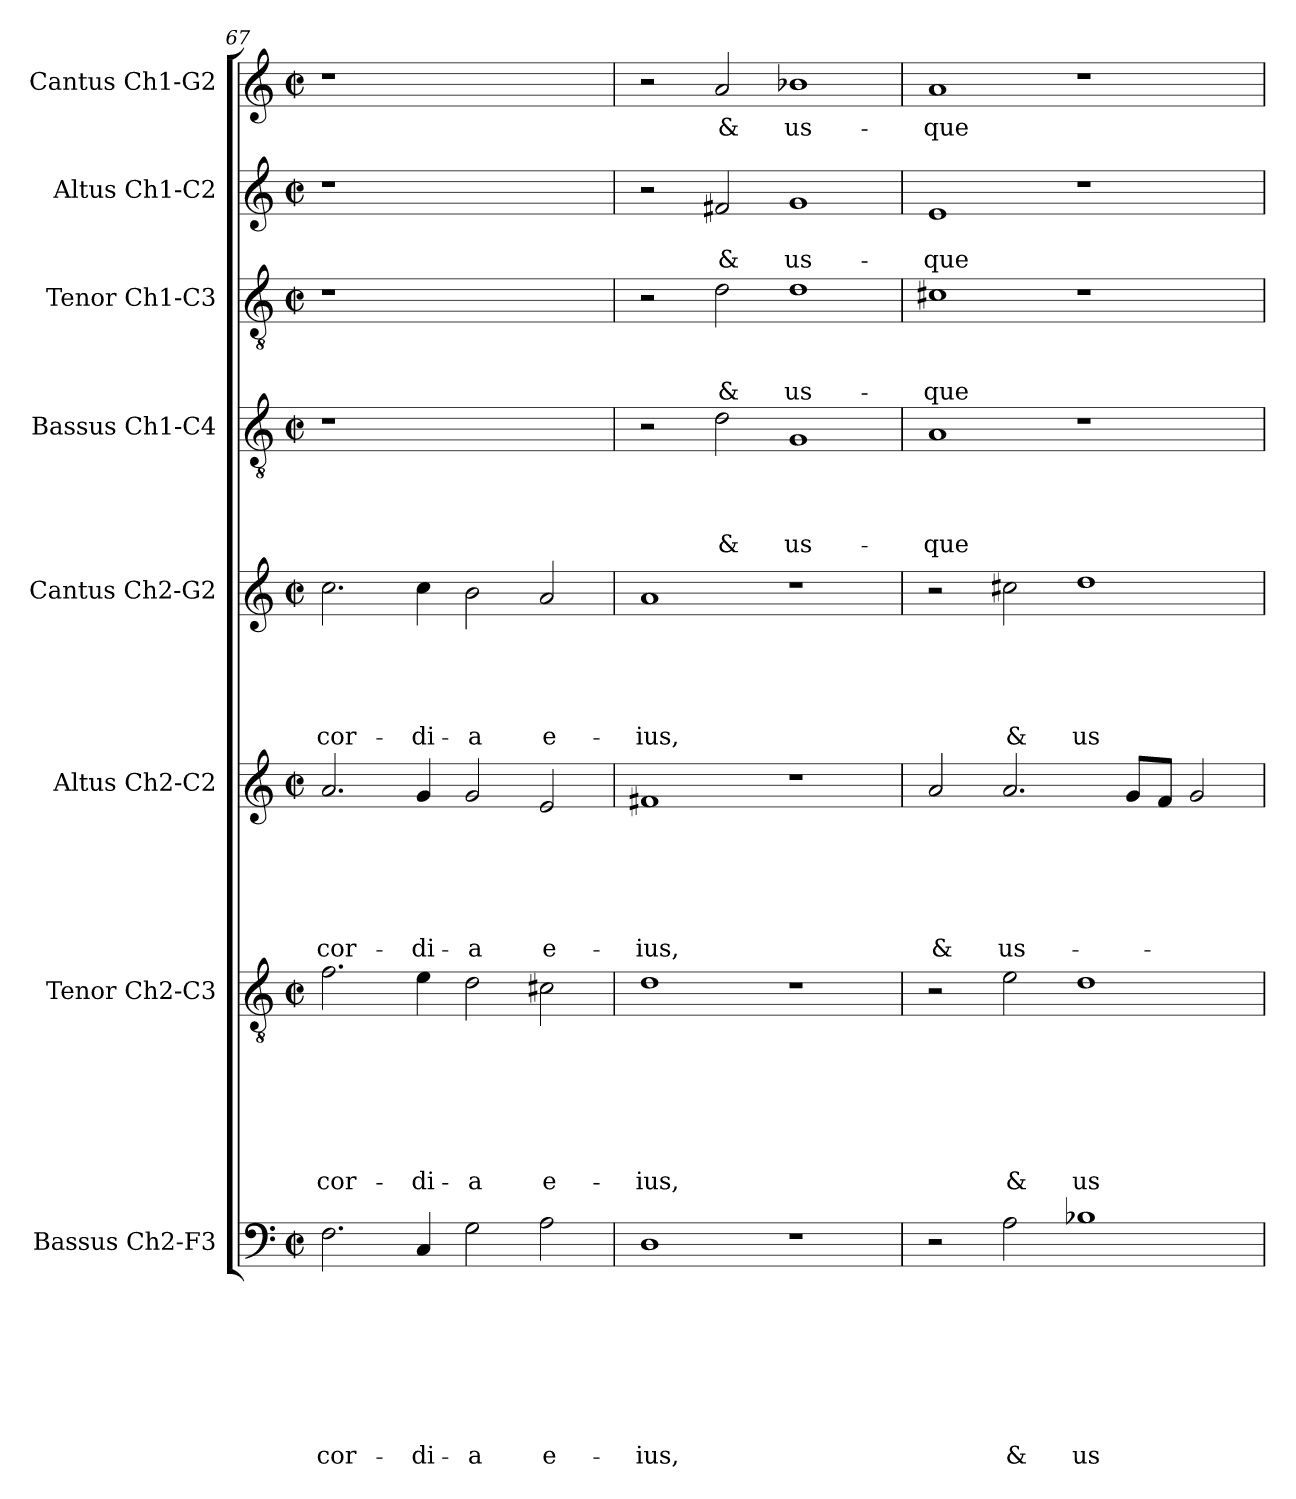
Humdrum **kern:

**kern	**text	**text	**text	**text	**text	**text	**text	**text	**kern	**text	**text	**text	**text	**text	**text	**text	**kern	**text	**text	**text	**text	**text	**text	**kern	**text	**text	**text	**text	**text	**kern	**text	**text	**text	**text	**kern	**text	**text	**text	**kern	**text	**text	**kern	**text
*part8	*part8	*part8	*part8	*part8	*part8	*part8	*part8	*part8	*part7	*part7	*part7	*part7	*part7	*part7	*part7	*part7	*part6	*part6	*part6	*part6	*part6	*part6	*part6	*part5	*part5	*part5	*part5	*part5	*part5	*part4	*part4	*part4	*part4	*part4	*part3	*part3	*part3	*part3	*part2	*part2	*part2	*part1	*part1
*staff8	*staff8	*staff8	*staff8	*staff8	*staff8	*staff8	*staff8	*staff8	*staff7	*staff7	*staff7	*staff7	*staff7	*staff7	*staff7	*staff7	*staff6	*staff6	*staff6	*staff6	*staff6	*staff6	*staff6	*staff5	*staff5	*staff5	*staff5	*staff5	*staff5	*staff4	*staff4	*staff4	*staff4	*staff4	*staff3	*staff3	*staff3	*staff3	*staff2	*staff2	*staff2	*staff1	*staff1
*I"Bassus Ch2-F3	*	*	*	*	*	*	*	*	*I"Tenor Ch2-C3	*	*	*	*	*	*	*	*I"Altus Ch2-C2	*	*	*	*	*	*	*I"Cantus Ch2-G2	*	*	*	*	*	*I"Bassus Ch1-C4	*	*	*	*	*I"Tenor Ch1-C3	*	*	*	*I"Altus Ch1-C2	*	*	*I"Cantus Ch1-G2	*
*I'B2	*	*	*	*	*	*	*	*	*I'T2	*	*	*	*	*	*	*	*I'A2	*	*	*	*	*	*	*I'C2	*	*	*	*	*	*I'B	*	*	*	*	*I'T	*	*	*	*I'A	*	*	*I'C	*
*clefF4	*	*	*	*	*	*	*	*	*clefGv2	*	*	*	*	*	*	*	*clefG2	*	*	*	*	*	*	*clefG2	*	*	*	*	*	*clefGv2	*	*	*	*	*clefGv2	*	*	*	*clefG2	*	*	*clefG2	*
*k[]	*	*	*	*	*	*	*	*	*k[]	*	*	*	*	*	*	*	*k[]	*	*	*	*	*	*	*k[]	*	*	*	*	*	*k[]	*	*	*	*	*k[]	*	*	*	*k[]	*	*	*k[]	*
*C:	*	*	*	*	*	*	*	*	*C:	*	*	*	*	*	*	*	*C:	*	*	*	*	*	*	*C:	*	*	*	*	*	*C:	*	*	*	*	*C:	*	*	*	*C:	*	*	*C:	*
*M2/2	*	*	*	*	*	*	*	*	*M2/2	*	*	*	*	*	*	*	*M2/2	*	*	*	*	*	*	*M2/2	*	*	*	*	*	*M2/2	*	*	*	*	*M2/2	*	*	*	*M2/2	*	*	*M2/2	*
*met(c|)	*	*	*	*	*	*	*	*	*met(c|)	*	*	*	*	*	*	*	*met(c|)	*	*	*	*	*	*	*met(c|)	*	*	*	*	*	*met(c|)	*	*	*	*	*met(c|)	*	*	*	*met(c|)	*	*	*met(c|)	*
=67	=67	=67	=67	=67	=67	=67	=67	=67	=67	=67	=67	=67	=67	=67	=67	=67	=67	=67	=67	=67	=67	=67	=67	=67	=67	=67	=67	=67	=67	=67	=67	=67	=67	=67	=67	=67	=67	=67	=67	=67	=67	=67	=67
!	!	!	!	!	!	!	!	!LO:LY:b	!	!	!	!	!	!	!	!LO:LY:b	!	!	!	!	!	!	!LO:LY:b	!	!	!	!	!	!LO:LY:b	!	!	!	!	!	!	!	!	!	!	!	!	!	!
2.F\	.	.	.	.	.	.	.	-cor-	2.f\	.	.	.	.	.	.	-cor-	2.a/	.	.	.	.	.	-cor-	2.cc\	.	.	.	.	-cor-	1r	.	.	.	.	1r	.	.	.	1r	.	.	1r	.
!	!	!	!	!	!	!	!	!LO:LY:b	!	!	!	!	!	!	!	!LO:LY:b	!	!	!	!	!	!	!LO:LY:b	!	!	!	!	!	!LO:LY:b	!	!	!	!	!	!	!	!	!	!	!	!	!	!
4C/	.	.	.	.	.	.	.	-di-	4e\	.	.	.	.	.	.	-di-	4g/	.	.	.	.	.	-di-	4cc\	.	.	.	.	-di-	.	.	.	.	.	.	.	.	.	.	.	.	.	.
!	!	!	!	!	!	!	!	!LO:LY:b	!	!	!	!	!	!	!	!LO:LY:b	!	!	!	!	!	!	!LO:LY:b	!	!	!	!	!	!LO:LY:b	!	!	!	!	!	!	!	!	!	!	!	!	!	!
2G\	.	.	.	.	.	.	.	-a	2d\	.	.	.	.	.	.	-a	2g/	.	.	.	.	.	-a	2b\	.	.	.	.	-a	1ryy	.	.	.	.	1ryy	.	.	.	1ryy	.	.	1ryy	.
!	!	!	!	!	!	!	!	!LO:LY:b	!	!	!	!	!	!	!	!LO:LY:b	!	!	!	!	!	!	!LO:LY:b	!	!	!	!	!	!LO:LY:b	!	!	!	!	!	!	!	!	!	!	!	!	!	!
2A\	.	.	.	.	.	.	.	e-	2c#X\	.	.	.	.	.	.	e-	2e/	.	.	.	.	.	e-	2a/	.	.	.	.	e-	.	.	.	.	.	.	.	.	.	.	.	.	.	.
!!LO:LB:g=z
=68	=68	=68	=68	=68	=68	=68	=68	=68	=68	=68	=68	=68	=68	=68	=68	=68	=68	=68	=68	=68	=68	=68	=68	=68	=68	=68	=68	=68	=68	=68	=68	=68	=68	=68	=68	=68	=68	=68	=68	=68	=68	=68	=68
!	!	!	!	!	!	!	!	!LO:LY:b	!	!	!	!	!	!	!	!LO:LY:b	!	!	!	!	!	!	!LO:LY:b	!	!	!	!	!	!LO:LY:b	!	!	!	!	!	!	!	!	!	!	!	!	!	!
1D	.	.	.	.	.	.	.	-ius,	1d	.	.	.	.	.	.	-ius,	1f#X	.	.	.	.	.	-ius,	1a	.	.	.	.	-ius,	2r	.	.	.	.	2r	.	.	.	2r	.	.	2r	.
!	!	!	!	!	!	!	!	!	!	!	!	!	!	!	!	!	!	!	!	!	!	!	!	!	!	!	!	!	!	!	!	!	!	!LO:LY:b	!	!	!	!LO:LY:b	!	!	!LO:LY:b	!	!LO:LY:b
.	.	.	.	.	.	.	.	.	.	.	.	.	.	.	.	.	.	.	.	.	.	.	.	.	.	.	.	.	.	2d\	.	.	.	&	2d\	.	.	&	2f#X/	.	&	2a/	&
!	!	!	!	!	!	!	!	!	!	!	!	!	!	!	!	!	!	!	!	!	!	!	!	!	!	!	!	!	!	!	!	!	!	!LO:LY:b	!	!	!	!LO:LY:b	!	!	!LO:LY:b	!	!LO:LY:b
1r	.	.	.	.	.	.	.	.	1r	.	.	.	.	.	.	.	1r	.	.	.	.	.	.	1r	.	.	.	.	.	1G	.	.	.	us-	1d	.	.	us-	1g	.	us-	1b-X	us-
=69	=69	=69	=69	=69	=69	=69	=69	=69	=69	=69	=69	=69	=69	=69	=69	=69	=69	=69	=69	=69	=69	=69	=69	=69	=69	=69	=69	=69	=69	=69	=69	=69	=69	=69	=69	=69	=69	=69	=69	=69	=69	=69	=69
!	!	!	!	!	!	!	!	!	!	!	!	!	!	!	!	!	!	!	!	!	!	!	!LO:LY:b	!	!	!	!	!	!	!	!	!	!	!LO:LY:b	!	!	!	!LO:LY:b	!	!	!LO:LY:b	!	!LO:LY:b
2r	.	.	.	.	.	.	.	.	2r	.	.	.	.	.	.	.	2a/	.	.	.	.	.	&	2r	.	.	.	.	.	1A	.	.	.	-que	1c#X	.	.	-que	1e	.	-que	1a	-que
!	!	!	!	!	!	!	!	!LO:LY:b	!	!	!	!	!	!	!	!LO:LY:b	!	!	!	!	!	!	!LO:LY:b	!	!	!	!	!	!LO:LY:b	!	!	!	!	!	!	!	!	!	!	!	!	!	!
2A\	.	.	.	.	.	.	.	&	2e\	.	.	.	.	.	.	&	2.a/	.	.	.	.	.	us-	2cc#X\	.	.	.	.	&	.	.	.	.	.	.	.	.	.	.	.	.	.	.
!	!	!	!	!	!	!	!	!LO:LY:b	!	!	!	!	!	!	!	!LO:LY:b	!	!	!	!	!	!	!	!	!	!	!	!	!LO:LY:b	!	!	!	!	!	!	!	!	!	!	!	!	!	!
1B-X	.	.	.	.	.	.	.	us-	1d	.	.	.	.	.	.	us-	.	.	.	.	.	.	.	1dd	.	.	.	.	us-	1r	.	.	.	.	1r	.	.	.	1r	.	.	1r	.
.	.	.	.	.	.	.	.	.	.	.	.	.	.	.	.	.	8g/L	.	.	.	.	.	.	.	.	.	.	.	.	.	.	.	.	.	.	.	.	.	.	.	.	.	.
.	.	.	.	.	.	.	.	.	.	.	.	.	.	.	.	.	8f/J	.	.	.	.	.	.	.	.	.	.	.	.	.	.	.	.	.	.	.	.	.	.	.	.	.	.
.	.	.	.	.	.	.	.	.	.	.	.	.	.	.	.	.	2g/	.	.	.	.	.	.	.	.	.	.	.	.	.	.	.	.	.	.	.	.	.	.	.	.	.	.
=	=	=	=	=	=	=	=	=	=	=	=	=	=	=	=	=	=	=	=	=	=	=	=	=	=	=	=	=	=	=	=	=	=	=	=	=	=	=	=	=	=	=	=
*-	*-	*-	*-	*-	*-	*-	*-	*-	*-	*-	*-	*-	*-	*-	*-	*-	*-	*-	*-	*-	*-	*-	*-	*-	*-	*-	*-	*-	*-	*-	*-	*-	*-	*-	*-	*-	*-	*-	*-	*-	*-	*-	*-
